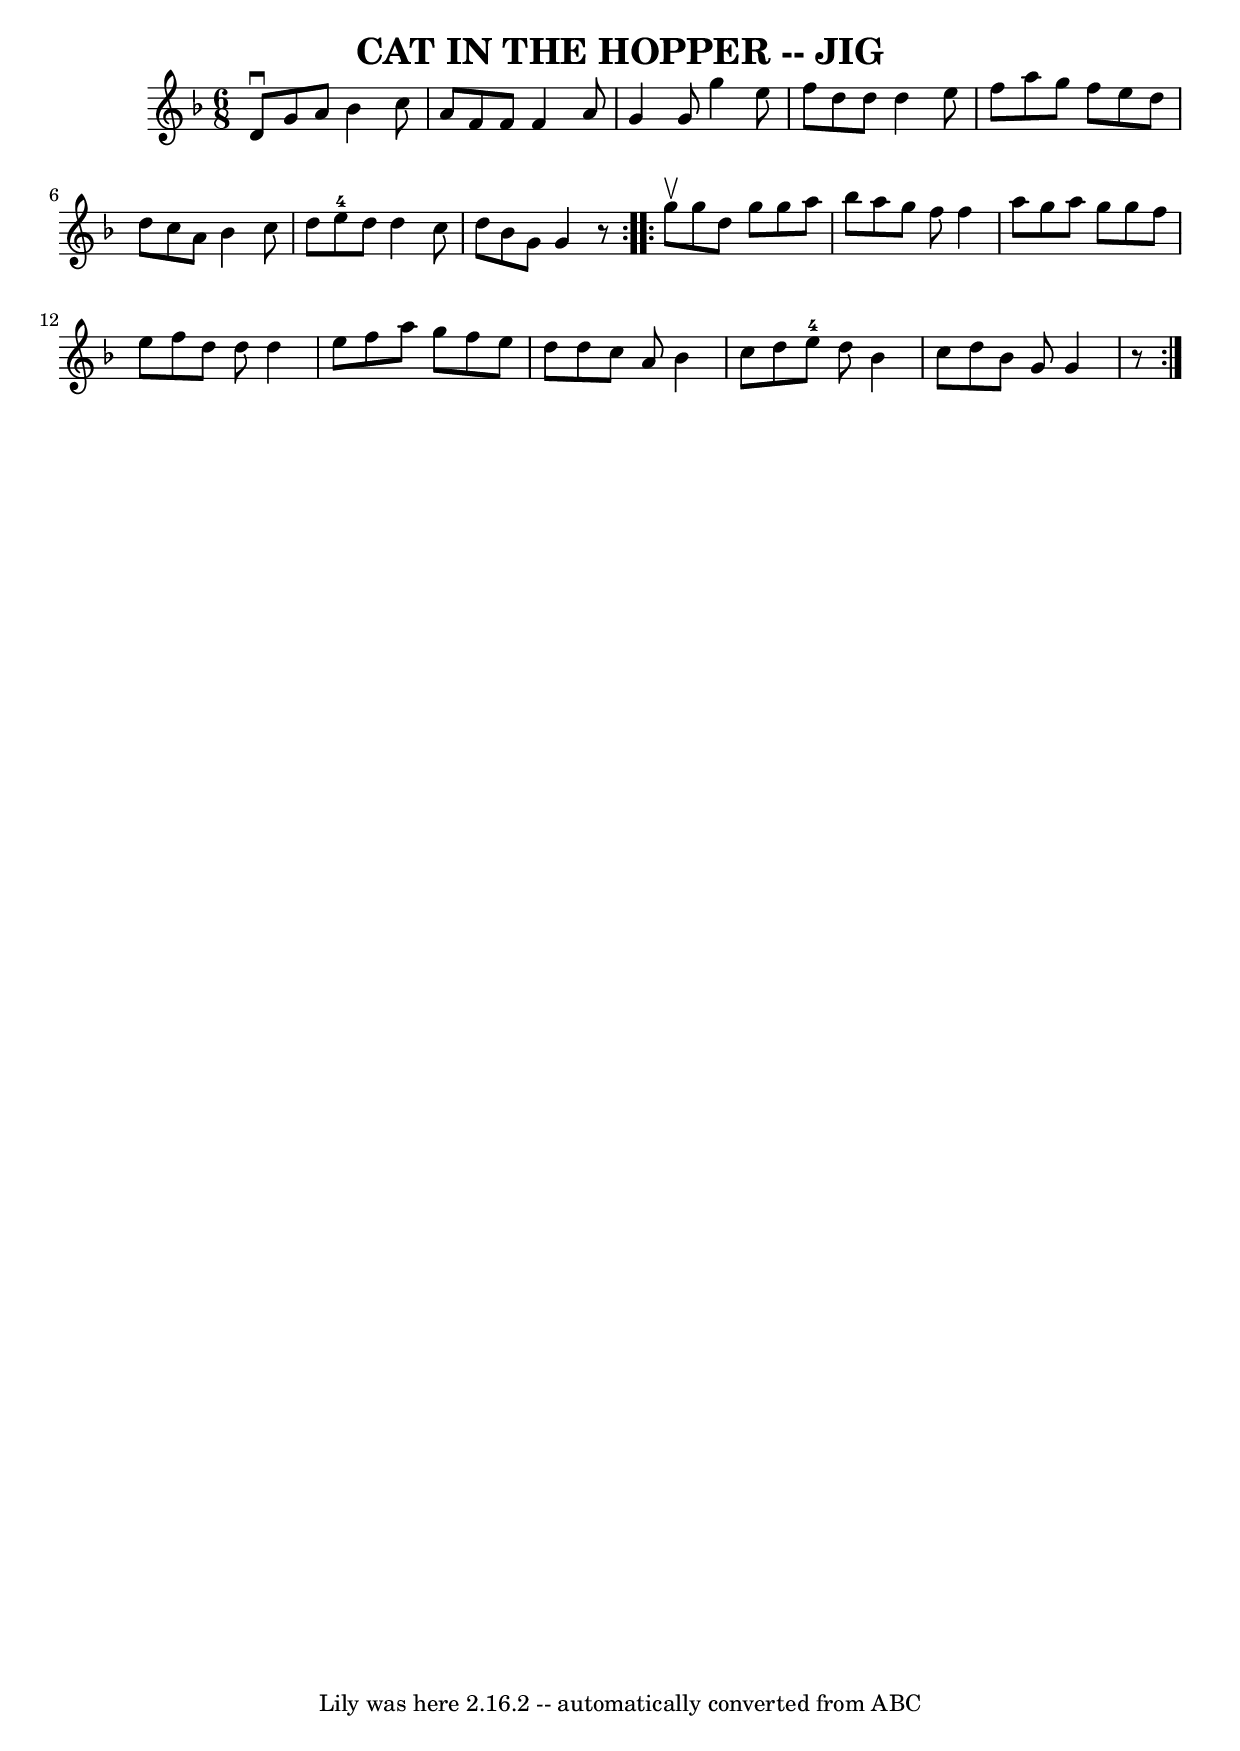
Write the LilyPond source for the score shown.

\version "2.16.2"
\include "Mammoth.ily"
\header {
	%% book = "Ryan's Mammoth Collection of Fiddle Tunes"
	crossRefNumber = "1"
	footnotes = ""
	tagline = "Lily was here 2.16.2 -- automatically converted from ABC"
	title = "CAT IN THE HOPPER -- JIG"
}
voicedefault =  {


\repeat volta 2 {
\time 6/8 
\key g \dorian d'8^\downbow g'8 a'8 bes'4 c''8    
|
 a'8 f'8 f'8 f'4 a'8    |
 g'4 g'8 g''4    
e''8    |
 f''8 d''8 d''8 d''4 e''8        |
 f''8  
 a''8 g''8 f''8 e''8 d''8    |
 d''8 c''8 a'8    
bes'4 c''8    |
 d''8 e''8-4 d''8 d''4 c''8    
|
 d''8 bes'8 g'8 g'4    r8   }     \repeat volta 2 { g''8 
^\upbow       |
 g''8 d''8 g''8 g''8 a''8 bes''8    
|
 a''8 g''8 f''8 f''4 a''8    |
 g''8 a''8    
g''8 g''8 f''8 e''8    |
 f''8 d''8 d''8 d''4 e''8 
       |
 f''8 a''8 g''8 f''8 e''8 d''8    |
   
d''8 c''8 a'8 bes'4 c''8    |
 d''8 e''8-4 d''8    
bes'4 c''8    |
 d''8 bes'8 g'8 g'4    r8   }   
}

\score{
    <<

	\context Staff="default"
	{
	    \voicedefault 
	}

    >>
	\layout {
	}
	\midi {}
}
